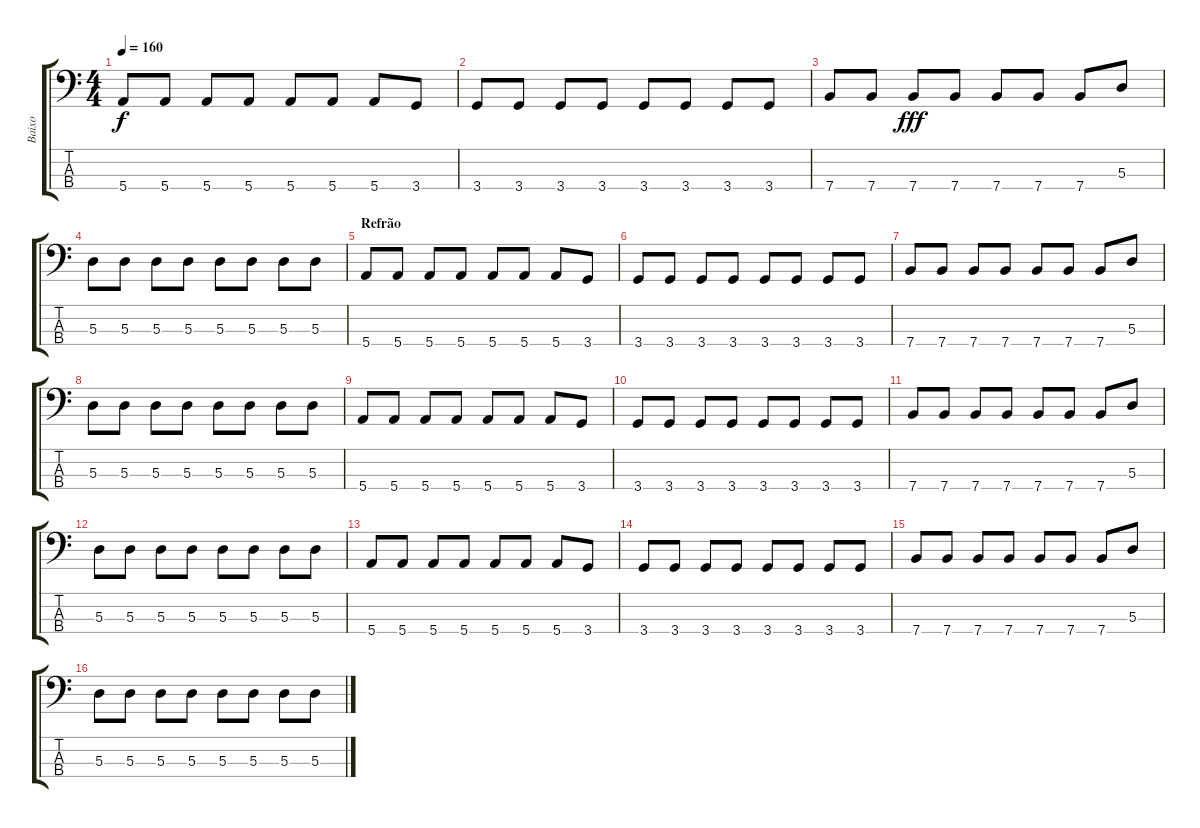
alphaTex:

\track ("Baixo" "Baixo") {instrument electricbassfinger}
\staff {score tabs}
\tuning (G2 D2 A1 E1) {hide}
\ts (4 4)
\tempo 160
\clef f4
\ks c
5.4.8{dy f} 5.4.8 5.4.8 5.4.8 5.4.8 5.4.8 5.4.8 3.4.8 |
3.4.8 3.4.8 3.4.8 3.4.8 3.4.8 3.4.8 3.4.8 3.4.8 |
7.4.8 7.4.8 7.4.8{dy fff} 7.4.8 7.4.8 7.4.8 7.4.8 5.3.8 |
5.3.8 5.3.8 5.3.8 5.3.8 5.3.8 5.3.8 5.3.8 5.3.8 |
\section ("" "Refrão")
5.4.8 5.4.8 5.4.8 5.4.8 5.4.8 5.4.8 5.4.8 3.4.8 |
3.4.8 3.4.8 3.4.8 3.4.8 3.4.8 3.4.8 3.4.8 3.4.8 |
7.4.8 7.4.8 7.4.8 7.4.8 7.4.8 7.4.8 7.4.8 5.3.8 |
5.3.8 5.3.8 5.3.8 5.3.8 5.3.8 5.3.8 5.3.8 5.3.8 |
5.4.8 5.4.8 5.4.8 5.4.8 5.4.8 5.4.8 5.4.8 3.4.8 |
3.4.8 3.4.8 3.4.8 3.4.8 3.4.8 3.4.8 3.4.8 3.4.8 |
7.4.8 7.4.8 7.4.8 7.4.8 7.4.8 7.4.8 7.4.8 5.3.8 |
5.3.8 5.3.8 5.3.8 5.3.8 5.3.8 5.3.8 5.3.8 5.3.8 |
5.4.8 5.4.8 5.4.8 5.4.8 5.4.8 5.4.8 5.4.8 3.4.8 |
3.4.8 3.4.8 3.4.8 3.4.8 3.4.8 3.4.8 3.4.8 3.4.8 |
7.4.8 7.4.8 7.4.8 7.4.8 7.4.8 7.4.8 7.4.8 5.3.8 |
5.3.8 5.3.8 5.3.8 5.3.8 5.3.8 5.3.8 5.3.8 5.3.8
